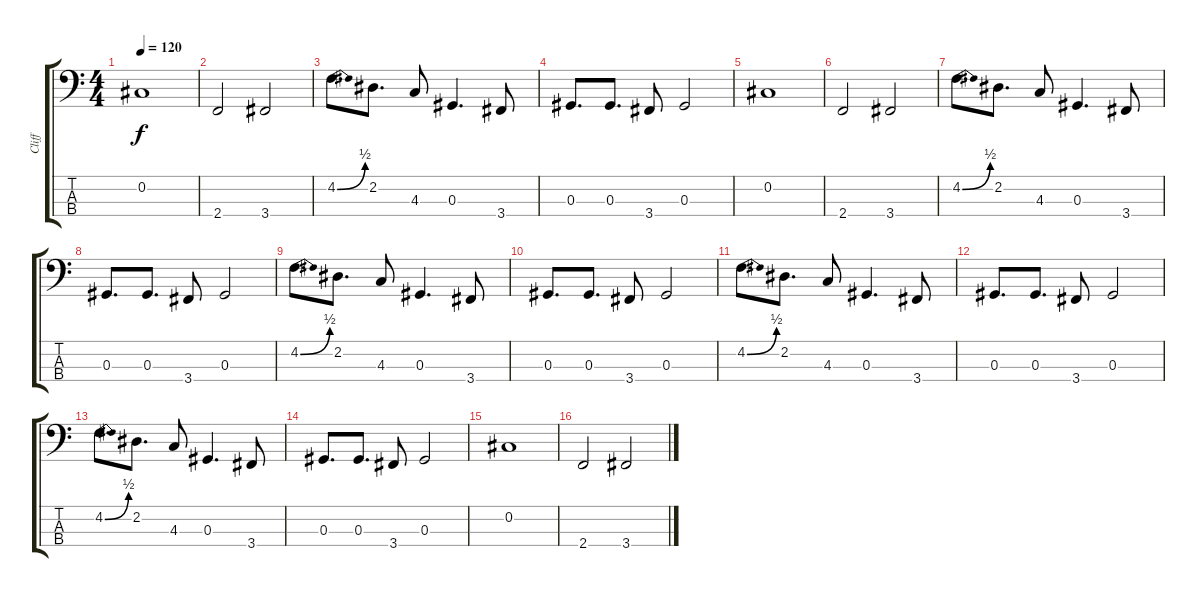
\track ("Cliff" "Cliff") {instrument electricbassfinger}
\staff {score tabs}
\tuning (Gb2 Db2 Ab1 Eb1) {hide}
\ts (4 4)
\tempo 120
\clef f4
\ks c
0.2.1{dy f} |
2.4.2 3.4.2 |
4.2{be (bend 0 0 60 2)}.8{d} 2.2.8{d} 4.3.8 0.3.4{d} 3.4.8 |
0.3.8{d} 0.3.8{d} 3.4.8 0.3.2 |
0.2.1 |
2.4.2 3.4.2 |
4.2{be (bend 0 0 60 2)}.8{d} 2.2.8{d} 4.3.8 0.3.4{d} 3.4.8 |
0.3.8{d} 0.3.8{d} 3.4.8 0.3.2 |
4.2{be (bend 0 0 60 2)}.8{d} 2.2.8{d} 4.3.8 0.3.4{d} 3.4.8 |
0.3.8{d} 0.3.8{d} 3.4.8 0.3.2 |
4.2{be (bend 0 0 60 2)}.8{d} 2.2.8{d} 4.3.8 0.3.4{d} 3.4.8 |
0.3.8{d} 0.3.8{d} 3.4.8 0.3.2 |
4.2{be (bend 0 0 60 2)}.8{d} 2.2.8{d} 4.3.8 0.3.4{d} 3.4.8 |
0.3.8{d} 0.3.8{d} 3.4.8 0.3.2 |
0.2.1 |
2.4.2 3.4.2
